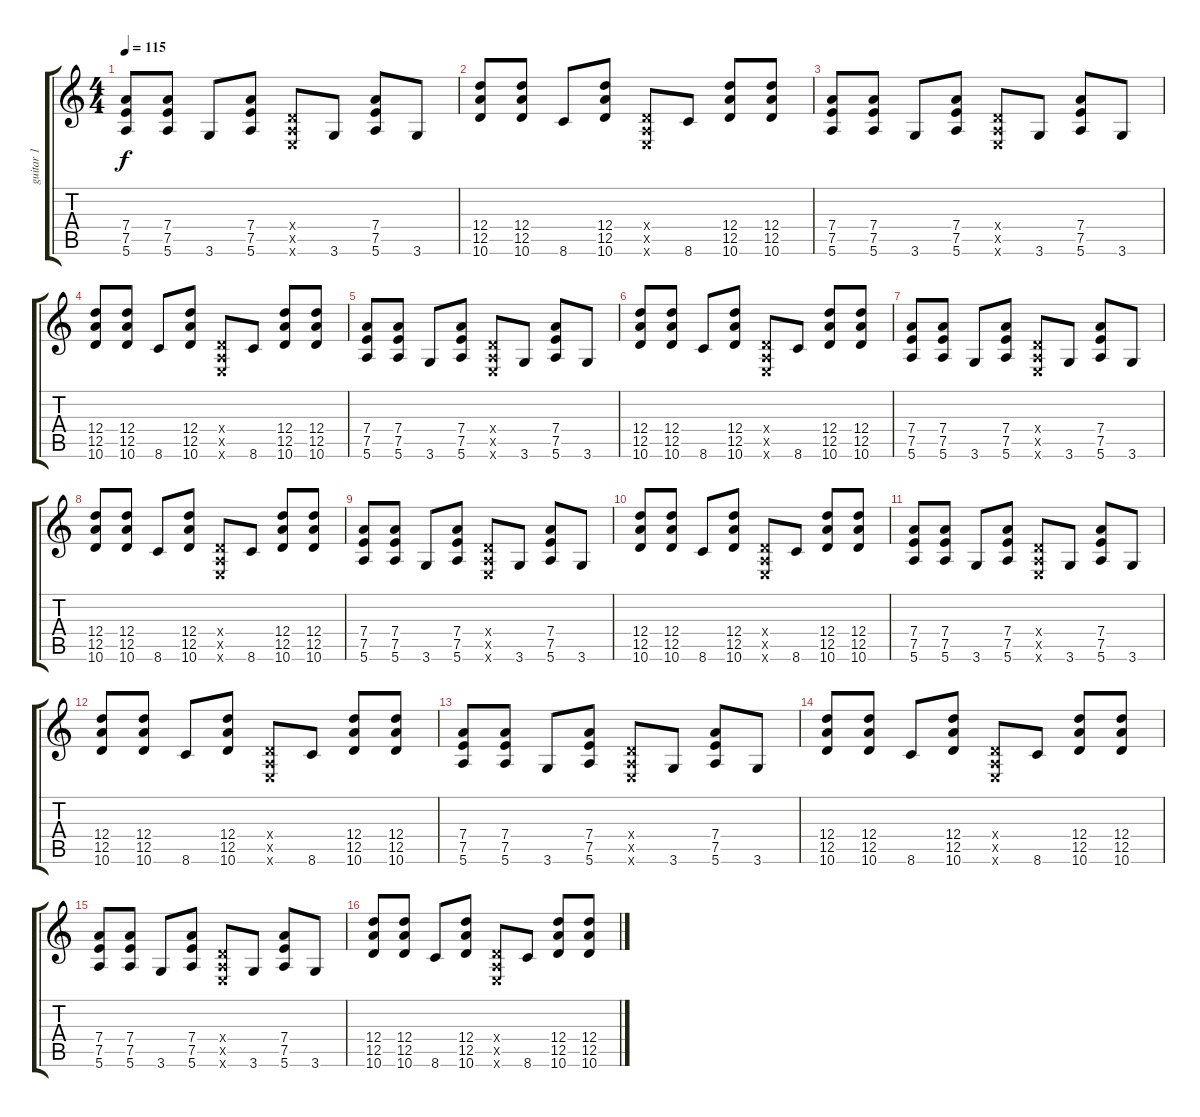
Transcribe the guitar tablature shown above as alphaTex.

\track ("guitar 1" "guitar 1") {instrument overdrivenguitar}
\staff {score tabs}
\tuning (E4 B3 G3 D3 A2 E2) {hide}
\ts (4 4)
\tempo 115
\clef g2
\ks c
(7.4 7.5 5.6).8{dy f} (7.4 7.5 5.6).8 3.6.8 (7.4 7.5 5.6).8 (0.4{x} 0.5{x} 0.6{x}).8 3.6.8 (7.4 7.5 5.6).8 3.6.8 |
(12.4 12.5 10.6).8 (12.4 12.5 10.6).8 8.6.8 (12.4 12.5 10.6).8 (0.4{x} 0.5{x} 0.6{x}).8 8.6.8 (12.4 12.5 10.6).8 (12.4 12.5 10.6).8 |
(7.4 7.5 5.6).8 (7.4 7.5 5.6).8 3.6.8 (7.4 7.5 5.6).8 (0.4{x} 0.5{x} 0.6{x}).8 3.6.8 (7.4 7.5 5.6).8 3.6.8 |
(12.4 12.5 10.6).8 (12.4 12.5 10.6).8 8.6.8 (12.4 12.5 10.6).8 (0.4{x} 0.5{x} 0.6{x}).8 8.6.8 (12.4 12.5 10.6).8 (12.4 12.5 10.6).8 |
(7.4 7.5 5.6).8 (7.4 7.5 5.6).8 3.6.8 (7.4 7.5 5.6).8 (0.4{x} 0.5{x} 0.6{x}).8 3.6.8 (7.4 7.5 5.6).8 3.6.8 |
(12.4 12.5 10.6).8 (12.4 12.5 10.6).8 8.6.8 (12.4 12.5 10.6).8 (0.4{x} 0.5{x} 0.6{x}).8 8.6.8 (12.4 12.5 10.6).8 (12.4 12.5 10.6).8 |
(7.4 7.5 5.6).8 (7.4 7.5 5.6).8 3.6.8 (7.4 7.5 5.6).8 (0.4{x} 0.5{x} 0.6{x}).8 3.6.8 (7.4 7.5 5.6).8 3.6.8 |
(12.4 12.5 10.6).8 (12.4 12.5 10.6).8 8.6.8 (12.4 12.5 10.6).8 (0.4{x} 0.5{x} 0.6{x}).8 8.6.8 (12.4 12.5 10.6).8 (12.4 12.5 10.6).8 |
(7.4 7.5 5.6).8 (7.4 7.5 5.6).8 3.6.8 (7.4 7.5 5.6).8 (0.4{x} 0.5{x} 0.6{x}).8 3.6.8 (7.4 7.5 5.6).8 3.6.8 |
(12.4 12.5 10.6).8 (12.4 12.5 10.6).8 8.6.8 (12.4 12.5 10.6).8 (0.4{x} 0.5{x} 0.6{x}).8 8.6.8 (12.4 12.5 10.6).8 (12.4 12.5 10.6).8 |
(7.4 7.5 5.6).8 (7.4 7.5 5.6).8 3.6.8 (7.4 7.5 5.6).8 (0.4{x} 0.5{x} 0.6{x}).8 3.6.8 (7.4 7.5 5.6).8 3.6.8 |
(12.4 12.5 10.6).8 (12.4 12.5 10.6).8 8.6.8 (12.4 12.5 10.6).8 (0.4{x} 0.5{x} 0.6{x}).8 8.6.8 (12.4 12.5 10.6).8 (12.4 12.5 10.6).8 |
(7.4 7.5 5.6).8 (7.4 7.5 5.6).8 3.6.8 (7.4 7.5 5.6).8 (0.4{x} 0.5{x} 0.6{x}).8 3.6.8 (7.4 7.5 5.6).8 3.6.8 |
(12.4 12.5 10.6).8 (12.4 12.5 10.6).8 8.6.8 (12.4 12.5 10.6).8 (0.4{x} 0.5{x} 0.6{x}).8 8.6.8 (12.4 12.5 10.6).8 (12.4 12.5 10.6).8 |
(7.4 7.5 5.6).8 (7.4 7.5 5.6).8 3.6.8 (7.4 7.5 5.6).8 (0.4{x} 0.5{x} 0.6{x}).8 3.6.8 (7.4 7.5 5.6).8 3.6.8 |
(12.4 12.5 10.6).8 (12.4 12.5 10.6).8 8.6.8 (12.4 12.5 10.6).8 (0.4{x} 0.5{x} 0.6{x}).8 8.6.8 (12.4 12.5 10.6).8 (12.4 12.5 10.6).8
